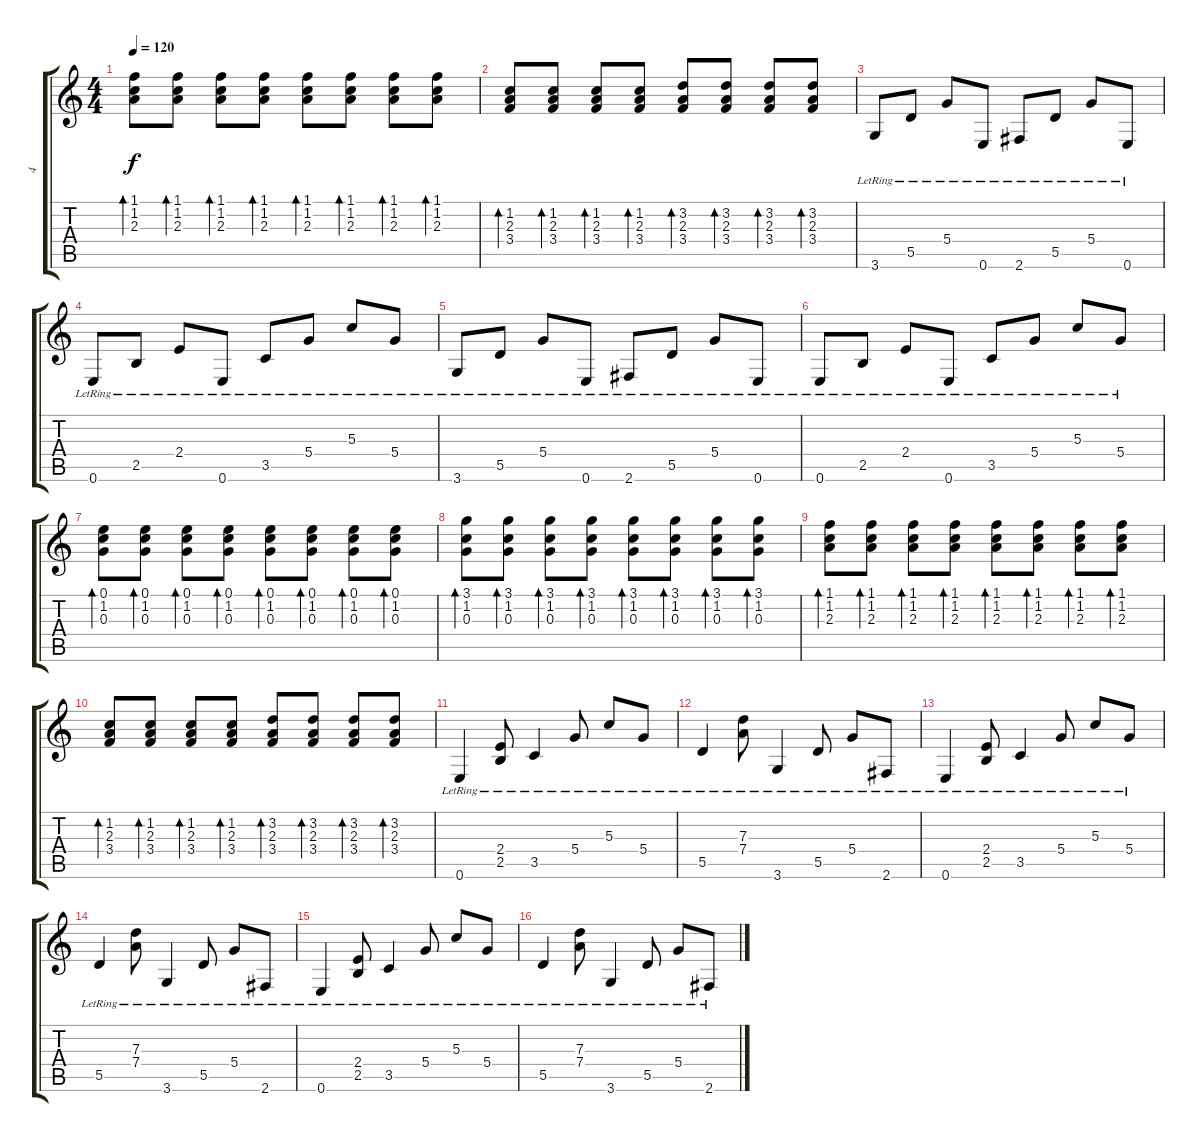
\track ("  4" "  4") {instrument acousticguitarsteel}
\staff {score tabs}
\tuning (E4 B3 G3 D3 A2 E2) {hide}
\ts (4 4)
\tempo 120
\clef g2
\ks c
(1.1 1.2 2.3).8{bd 30 dy f} (1.1 1.2 2.3).8{bd 30} (1.1 1.2 2.3).8{bd 30} (1.1 1.2 2.3).8{bd 30} (1.1 1.2 2.3).8{bd 30} (1.1 1.2 2.3).8{bd 30} (1.1 1.2 2.3).8{bd 30} (1.1 1.2 2.3).8{bd 30} |
(1.2 2.3 3.4).8{bd 30} (1.2 2.3 3.4).8{bd 30} (1.2 2.3 3.4).8{bd 30} (1.2 2.3 3.4).8{bd 30} (3.2 2.3 3.4).8{bd 30} (3.2 2.3 3.4).8{bd 30} (3.2 2.3 3.4).8{bd 30} (3.2 2.3 3.4).8{bd 30} |
3.6{lr}.8 5.5{lr}.8 5.4{lr}.8 0.6{lr}.8 2.6{lr}.8 5.5{lr}.8 5.4{lr}.8 0.6{lr}.8 |
0.6{lr}.8 2.5{lr}.8 2.4{lr}.8 0.6{lr}.8 3.5{lr}.8 5.4{lr}.8 5.3{lr}.8 5.4{lr}.8 |
3.6{lr}.8 5.5{lr}.8 5.4{lr}.8 0.6{lr}.8 2.6{lr}.8 5.5{lr}.8 5.4{lr}.8 0.6{lr}.8 |
0.6{lr}.8 2.5{lr}.8 2.4{lr}.8 0.6{lr}.8 3.5{lr}.8 5.4{lr}.8 5.3{lr}.8 5.4{lr}.8 |
(0.1 1.2 0.3).8{bd 30} (0.1 1.2 0.3).8{bd 30} (0.1 1.2 0.3).8{bd 30} (0.1 1.2 0.3).8{bd 30} (0.1 1.2 0.3).8{bd 30} (0.1 1.2 0.3).8{bd 30} (0.1 1.2 0.3).8{bd 30} (0.1 1.2 0.3).8{bd 30} |
(3.1 1.2 0.3).8{bd 30} (3.1 1.2 0.3).8{bd 30} (3.1 1.2 0.3).8{bd 30} (3.1 1.2 0.3).8{bd 30} (3.1 1.2 0.3).8{bd 30} (3.1 1.2 0.3).8{bd 30} (3.1 1.2 0.3).8{bd 30} (3.1 1.2 0.3).8{bd 30} |
(1.1 1.2 2.3).8{bd 30} (1.1 1.2 2.3).8{bd 30} (1.1 1.2 2.3).8{bd 30} (1.1 1.2 2.3).8{bd 30} (1.1 1.2 2.3).8{bd 30} (1.1 1.2 2.3).8{bd 30} (1.1 1.2 2.3).8{bd 30} (1.1 1.2 2.3).8{bd 30} |
(1.2 2.3 3.4).8{bd 30} (1.2 2.3 3.4).8{bd 30} (1.2 2.3 3.4).8{bd 30} (1.2 2.3 3.4).8{bd 30} (3.2 2.3 3.4).8{bd 30} (3.2 2.3 3.4).8{bd 30} (3.2 2.3 3.4).8{bd 30} (3.2 2.3 3.4).8{bd 30} |
0.6{lr}.4 (2.4{lr} 2.5{lr}).8 3.5{lr}.4 5.4{lr}.8 5.3{lr}.8 5.4{lr}.8 |
5.5{lr}.4 (7.3{lr} 7.4{lr}).8 3.6{lr}.4 5.5{lr}.8 5.4{lr}.8 2.6{lr}.8 |
0.6{lr}.4 (2.4{lr} 2.5{lr}).8 3.5{lr}.4 5.4{lr}.8 5.3{lr}.8 5.4{lr}.8 |
5.5{lr}.4 (7.3{lr} 7.4{lr}).8 3.6{lr}.4 5.5{lr}.8 5.4{lr}.8 2.6{lr}.8 |
0.6{lr}.4 (2.4{lr} 2.5{lr}).8 3.5{lr}.4 5.4{lr}.8 5.3{lr}.8 5.4{lr}.8 |
5.5{lr}.4 (7.3{lr} 7.4{lr}).8 3.6{lr}.4 5.5{lr}.8 5.4{lr}.8 2.6{lr}.8
